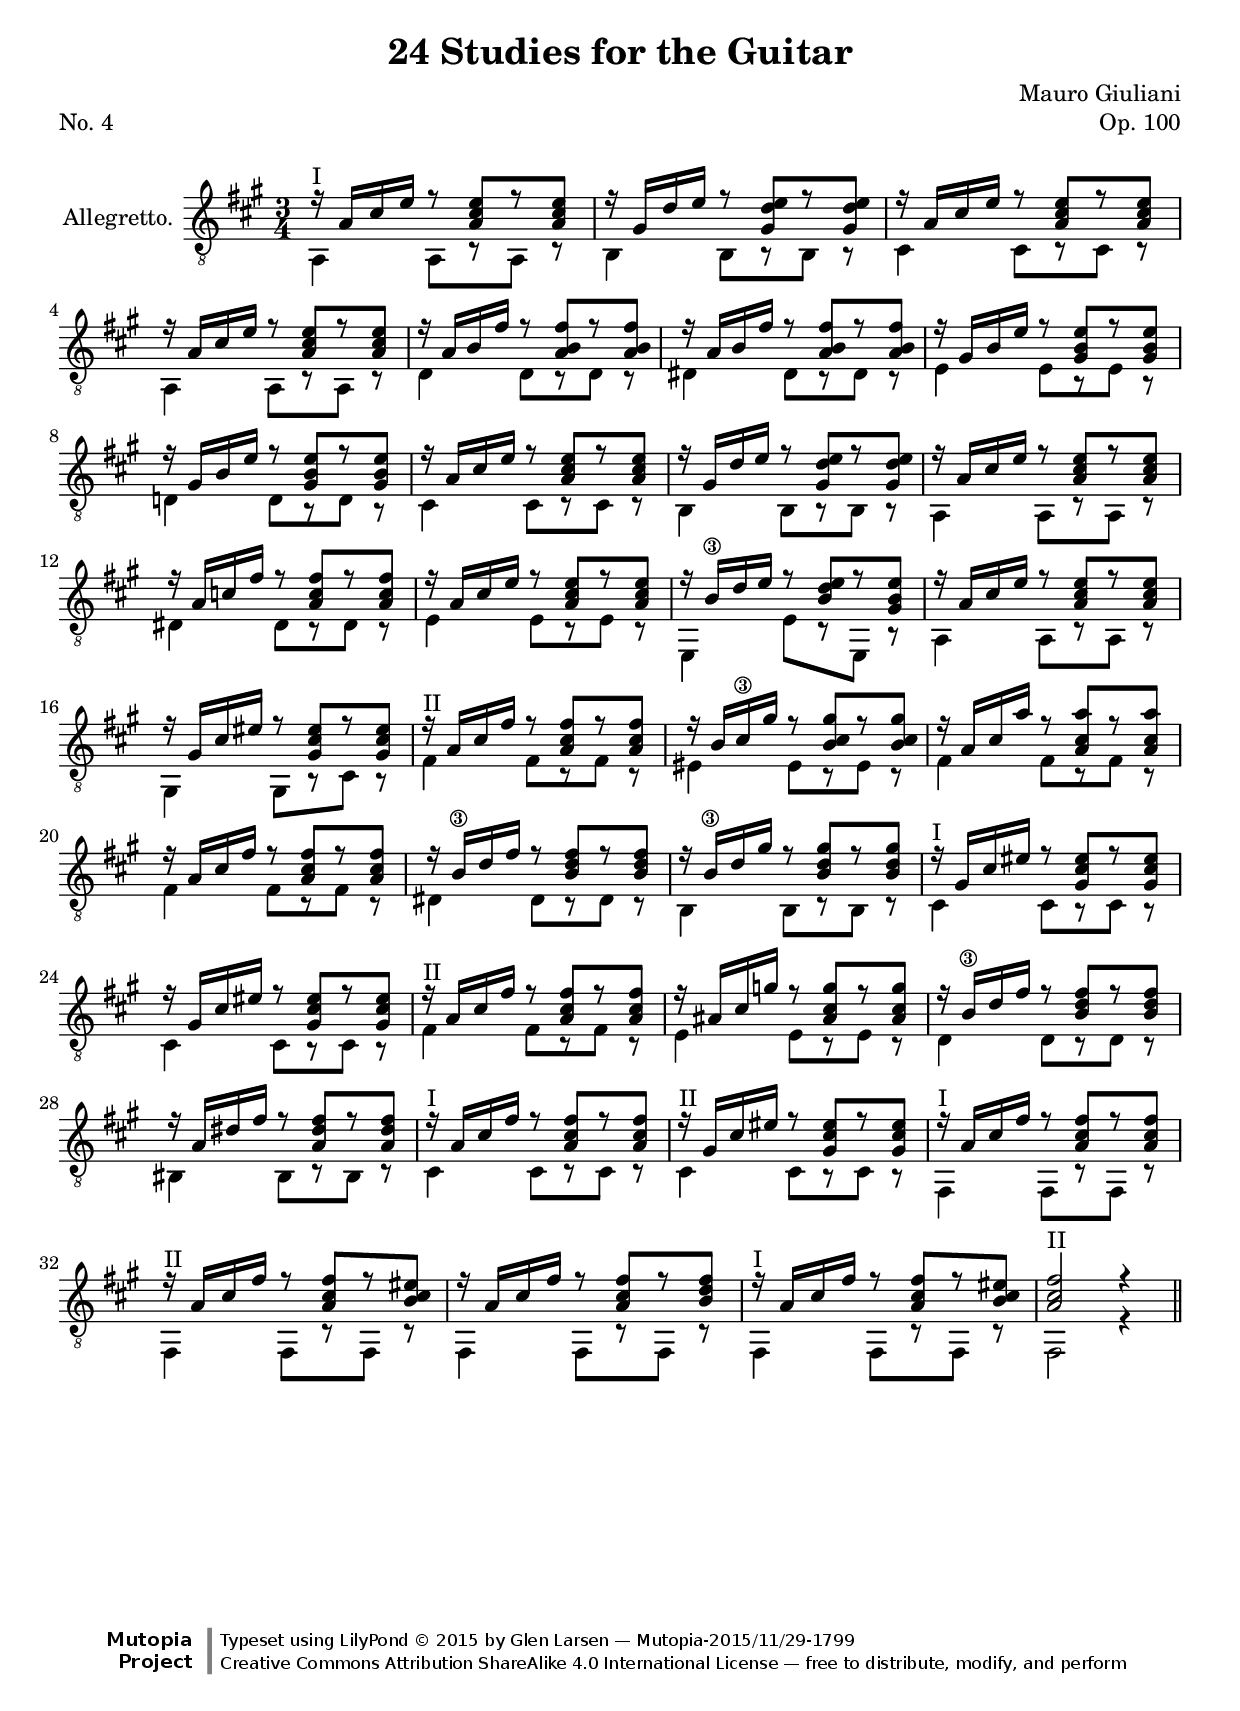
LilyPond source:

\version "2.19.32"

\header {
  title = "24 Studies for the Guitar"
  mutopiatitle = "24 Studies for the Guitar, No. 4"
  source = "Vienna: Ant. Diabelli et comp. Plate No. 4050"
  %source = "Statens musikbibliotek - The Music Library of Sweden"
  date = "c.1832"
  composer = "Mauro Giuliani"
  opus = "Op. 100"
  piece = "No. 4"
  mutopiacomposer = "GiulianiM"
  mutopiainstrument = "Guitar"
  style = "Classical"
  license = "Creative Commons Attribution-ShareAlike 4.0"
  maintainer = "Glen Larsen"
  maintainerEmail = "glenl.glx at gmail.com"

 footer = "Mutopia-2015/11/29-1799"
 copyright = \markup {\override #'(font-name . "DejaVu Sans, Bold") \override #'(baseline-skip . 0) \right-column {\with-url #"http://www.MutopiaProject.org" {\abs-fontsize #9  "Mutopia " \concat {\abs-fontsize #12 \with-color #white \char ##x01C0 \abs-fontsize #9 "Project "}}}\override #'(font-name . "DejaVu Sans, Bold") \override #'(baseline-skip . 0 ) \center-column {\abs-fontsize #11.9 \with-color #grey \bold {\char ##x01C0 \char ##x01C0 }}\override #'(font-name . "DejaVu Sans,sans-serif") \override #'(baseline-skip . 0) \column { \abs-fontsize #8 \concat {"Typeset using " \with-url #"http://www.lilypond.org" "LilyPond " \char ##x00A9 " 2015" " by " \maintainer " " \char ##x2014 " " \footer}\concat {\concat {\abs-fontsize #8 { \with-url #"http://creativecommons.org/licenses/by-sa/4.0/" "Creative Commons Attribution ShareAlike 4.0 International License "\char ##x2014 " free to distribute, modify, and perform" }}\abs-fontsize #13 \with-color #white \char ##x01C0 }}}
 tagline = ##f
}

\paper {
  % add space between composer/opus markup and first staff
  markup-system-spacing #'padding = #3
  % add a little space between composer and opus
  markup-markup-spacing #'padding = #1.2
  top-margin = #8
  bottom-margin = #10
}

\layout {
  indent = 60\pt
  short-indent = 0\pt
}

upperVoice = \relative c' {
  \voiceOne
  r16^\markup{"I"} a[ cis e] r8 <a, cis e>8[ r8 <a cis e>8] |
  r16 gis16[ d' e ] r8 <gis, d' e>8[ r8 <gis d' e>8 ] |
  r16 a[ cis e] r8 <a, cis e>8[ r8 <a cis e>8 ] |
  r16 a[ cis e] r8 <a, cis e>8[ r8 <a cis e>8] |
  r16 a[ b fis'] r8 <a, b fis'>8[ r8 <a b fis'>8 ] |
  r16 a[ b fis'] r8 <a, b fis'>8[ r8 <a b fis'>8 ] |
  r16 gis[ b e] r8 <gis, b e>8[ r <gis b e>8] |
  r16 gis[ b e] r8 <gis, b e>8[ r <gis b e>8] |
  r16 a[ cis e] r8 <a, cis e>8[ r8 <a cis e>8] |
  r16 gis16[ d' e ] r8 <gis, d' e>8[ r8 <gis d' e>8 ] | % 10
  r16 a[ cis e] r8 <a, cis e>8[ r8 <a cis e>8] |
  r16 a[ c fis] r8 <a, c fis>8[ r <a c fis>8] |
  r16 a[ cis e] r8 <a, cis e>8[ r8 <a cis e>8] |
  r16 b\3[ d e] r8 <b d e>8[ r8 <gis b e>8] |
  r16 a[ cis e] r8 <a, cis e>8[ r8 <a cis e>8] |
  r16 gis[ cis eis] r8 <gis, cis eis>8[ r <gis cis eis>8] |
  r16^\markup{"II"} a[ cis fis] r8 <a, cis fis>8[ r8 <a cis fis>8] |
  r16 b[ cis\3 gis'] r8 <b, cis gis'>8[ r8 <b cis gis'>8] |
  r16 a[ cis a'] r8 <a, cis a'>8[ r8 <a cis a'>8] |
  r16 a[ cis fis] r8 <a, cis fis>8[ r8 <a cis fis>8] | % 20
  r16 b\3[ d fis] r8 <b, d fis>8[ r8 <b d fis>8] |
  r16 b\3[ d gis] r8 <b, d gis>8[ r8 <b d gis>8] |
  r16^\markup{"I"} gis[ cis eis] r8 <gis, cis eis>8[ r <gis cis eis>8] |
  r16 gis[ cis eis] r8 <gis, cis eis>8[ r <gis cis eis>8] |
  r16^\markup{"II"} a[ cis fis] r8 <a, cis fis>8[ r8 <a cis fis>8] |
  r16 ais[ cis g'] r8 <ais, cis g'>8[ r8 <ais cis g'>8] |
  r16 b\3[ d fis] r8 <b, d fis>8[ r8 <b d fis>8] |
  r16 a[ dis fis] r8 <a, dis fis>8[ r8 <a dis fis>8] |
  r16^\markup{"I"} a[ cis fis] r8 <a, cis fis>8[ r8 <a cis fis>8] |
  r16^\markup{"II"} gis[ cis eis] r8 <gis, cis eis>8[ r <gis cis eis>8] | % 30
  r16^\markup{"I"} a[ cis fis] r8 <a, cis fis>8[ r8 <a cis fis>8] |
  r16^\markup{"II"} a[ cis fis] r8 <a, cis fis>8[ r8 <b cis eis>8] |
  r16 a[ cis fis] r8 <a, cis fis>8[ r8 <b d fis>8] |
  r16^\markup{"I"} a[ cis fis] r8 <a, cis fis>8[ r8 <b cis eis>8] |
  <a cis fis>2^\markup{"II"} r4
  \bar "||"
}

lowerVoice = \relative c {
  \voiceTwo
  a4 a8[ r a] r |
  b4 b8[ r b] r |
  cis4 cis8[ r cis] r |
  a4 a8[ r a] r |
  d4 d8[ r d] r |
  dis4 dis8[ r dis] r |
  e4 e8[ r e] r |
  d!4 d8[ r d] r |
  cis4 cis8[ r cis] r |
  b4 b8[ r b] r |		% 10
  a4 a8[ r a] r |
  dis4 dis8[ r dis] r |
  e4 e8[ r e] r |
  e,4 e'8[ r e,] r |
  a4 a8[ r a] r |
  gis4 gis8[ r cis] r |
  fis4 fis8[ r fis] r |
  eis4 eis8[ r eis] r |
  fis4 fis8[ r fis] r |
  fis4 fis8[ r fis] r |
  dis4 dis8[ r dis] r |
  b4 b8[ r b] r |
  cis4 cis8[ r cis] r |
  cis4 cis8[ r cis] r |
  fis4 fis8[ r fis] r |
  e4 e8[ r e] r |
  d4 d8[ r d] r |
  bis4 bis8[ r bis] r |
  cis4 cis8[ r cis] r |
  cis4 cis8[ r cis] r |
  fis,4 fis8[ r fis] r |
  fis4 fis8[ r fis] r |
  fis4 fis8[ r fis] r |
  fis4 fis8[ r fis] r |
  fis2 r4
}

\score {
  <<
    \new Staff = "Guitar"
    <<
      \set Staff.instrumentName = #"Allegretto."
      \set Staff.midiInstrument = #"acoustic guitar (nylon)"
      \clef "treble_8"
      \key a \major
      \time 3/4
      \context Voice = "upperVoice" \upperVoice
      \context Voice = "lowerVoice" \lowerVoice
    >>
%{
    \new TabStaff = "guitar tab"
    <<
      \clef moderntab
      \context TabVoice = "upperVoice" \upperVoice
      \context TabVoice = "lowerVoice" \lowerVoice
    >>
%}
  >>
  \layout {}
  \midi {
    \tempo 4 = 100
  }
}
